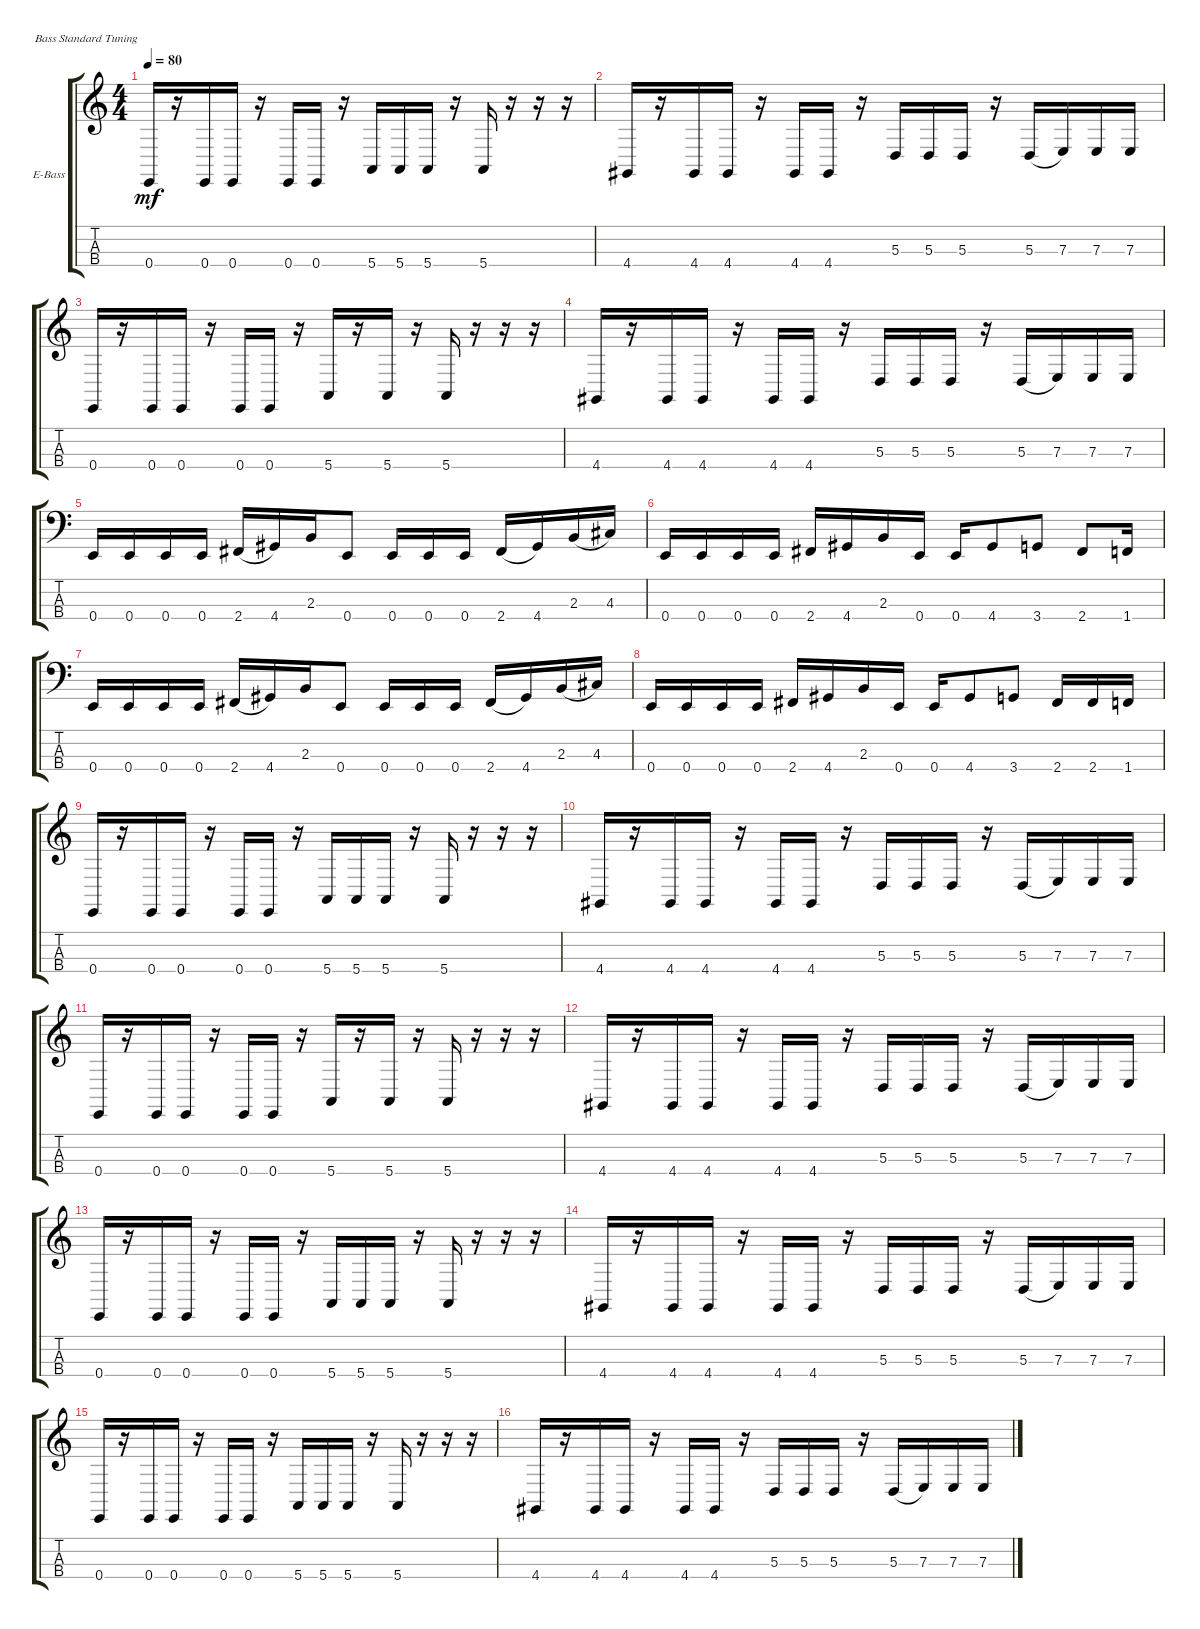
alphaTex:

\defaultSystemsLayout 4
\bracketExtendMode groupsimilarinstruments
\firstSystemTrackNameOrientation horizontal
\otherSystemsTrackNameOrientation horizontal
\track ("Electric Bass" "E-Bass") {instrument electricbassfinger}
\staff {score tabs}
\tuning (G2 D2 A1 E1)
\ts (4 4)
\tempo 80
\clef g2
\ks c
0.4.16{dy mf} r.16 0.4.16 0.4.16 r.16 0.4.16 0.4.16 r.16 5.4.16 5.4.16 5.4.16 r.16 5.4.16 r.16 r.16 r.16 |
4.4.16 r.16 4.4.16 4.4.16 r.16 4.4.16 4.4.16 r.16 5.3.16 5.3.16 5.3.16 r.16 5.3.16{legatoorigin} 7.3.16 7.3.16 7.3.16 |
0.4.16 r.16 0.4.16 0.4.16 r.16 0.4.16 0.4.16 r.16 5.4.16 r.16 5.4.16 r.16 5.4.16 r.16 r.16 r.16 |
4.4.16 r.16 4.4.16 4.4.16 r.16 4.4.16 4.4.16 r.16 5.3.16 5.3.16 5.3.16 r.16 5.3.16{legatoorigin} 7.3.16 7.3.16 7.3.16 |
\clef f4
0.4.16 0.4.16 0.4.16 0.4.16 2.4.16{legatoorigin} 4.4.16 2.3.16 0.4.8 0.4.16 0.4.16 0.4.16 2.4.16{legatoorigin} 4.4.16 2.3.16{legatoorigin} 4.3.16 |
0.4.16 0.4.16 0.4.16 0.4.16 2.4.16 4.4.16 2.3.16 0.4.16 0.4.16 4.4.8 3.4.8 2.4.8 1.4.16 |
0.4.16 0.4.16 0.4.16 0.4.16 2.4.16{legatoorigin} 4.4.16 2.3.16 0.4.8 0.4.16 0.4.16 0.4.16 2.4.16{legatoorigin} 4.4.16 2.3.16{legatoorigin} 4.3.16 |
0.4.16 0.4.16 0.4.16 0.4.16 2.4.16 4.4.16 2.3.16 0.4.16 0.4.16 4.4.8 3.4.8 2.4.16 2.4.16 1.4.16 |
\clef g2
0.4.16 r.16 0.4.16 0.4.16 r.16 0.4.16 0.4.16 r.16 5.4.16 5.4.16 5.4.16 r.16 5.4.16 r.16 r.16 r.16 |
4.4.16 r.16 4.4.16 4.4.16 r.16 4.4.16 4.4.16 r.16 5.3.16 5.3.16 5.3.16 r.16 5.3.16{legatoorigin} 7.3.16 7.3.16 7.3.16 |
0.4.16 r.16 0.4.16 0.4.16 r.16 0.4.16 0.4.16 r.16 5.4.16 r.16 5.4.16 r.16 5.4.16 r.16 r.16 r.16 |
4.4.16 r.16 4.4.16 4.4.16 r.16 4.4.16 4.4.16 r.16 5.3.16 5.3.16 5.3.16 r.16 5.3.16{legatoorigin} 7.3.16 7.3.16 7.3.16 |
0.4.16 r.16 0.4.16 0.4.16 r.16 0.4.16 0.4.16 r.16 5.4.16 5.4.16 5.4.16 r.16 5.4.16 r.16 r.16 r.16 |
4.4.16 r.16 4.4.16 4.4.16 r.16 4.4.16 4.4.16 r.16 5.3.16 5.3.16 5.3.16 r.16 5.3.16{legatoorigin} 7.3.16 7.3.16 7.3.16 |
0.4.16 r.16 0.4.16 0.4.16 r.16 0.4.16 0.4.16 r.16 5.4.16 5.4.16 5.4.16 r.16 5.4.16 r.16 r.16 r.16 |
4.4.16 r.16 4.4.16 4.4.16 r.16 4.4.16 4.4.16 r.16 5.3.16 5.3.16 5.3.16 r.16 5.3.16{legatoorigin} 7.3.16 7.3.16 7.3.16
